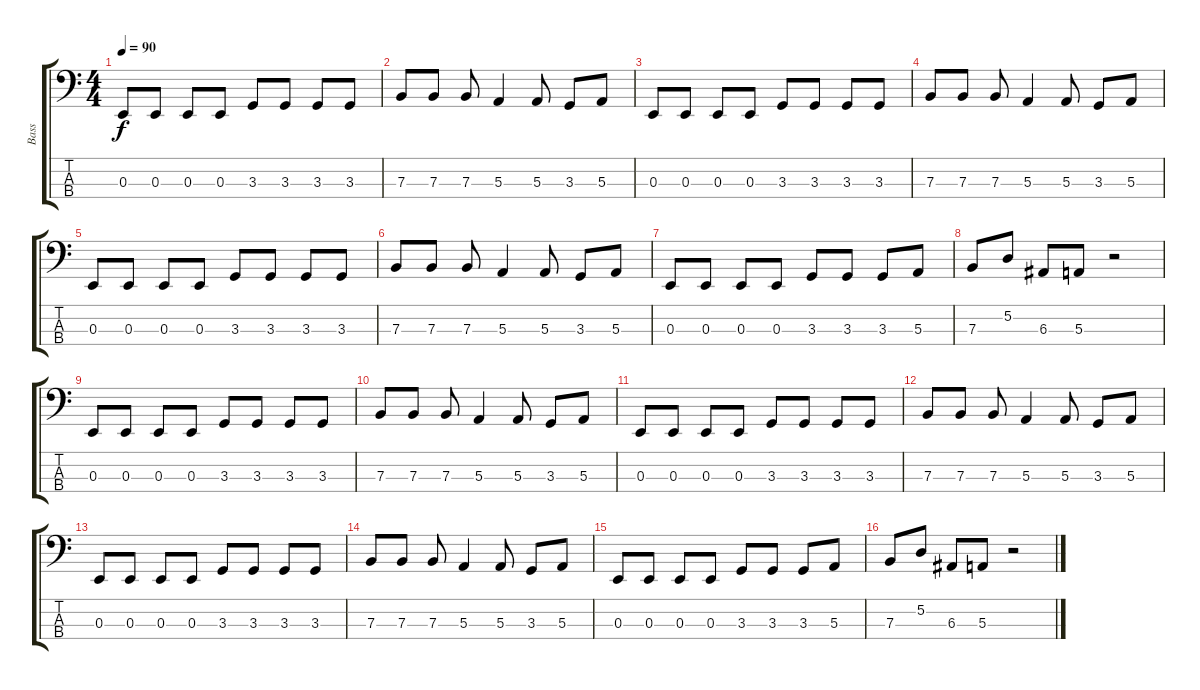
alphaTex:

\track ("Bass" "Bass") {instrument acousticbass}
\staff {score tabs}
\tuning (D2 A1 E1 B0) {hide}
\ts (4 4)
\tempo 90
\clef f4
\ks c
0.3.8{dy f instrument acousticbass} 0.3.8 0.3.8 0.3.8 3.3.8 3.3.8 3.3.8 3.3.8 |
7.3.8 7.3.8 7.3.8 5.3.4 5.3.8 3.3.8 5.3.8 |
0.3.8 0.3.8 0.3.8 0.3.8 3.3.8 3.3.8 3.3.8 3.3.8 |
7.3.8 7.3.8 7.3.8 5.3.4 5.3.8 3.3.8 5.3.8 |
0.3.8 0.3.8 0.3.8 0.3.8 3.3.8 3.3.8 3.3.8 3.3.8 |
7.3.8 7.3.8 7.3.8 5.3.4 5.3.8 3.3.8 5.3.8 |
0.3.8 0.3.8 0.3.8 0.3.8 3.3.8 3.3.8 3.3.8 5.3.8 |
7.3.8 5.2.8 6.3.8 5.3.8 r.2 |
0.3.8 0.3.8 0.3.8 0.3.8 3.3.8 3.3.8 3.3.8 3.3.8 |
7.3.8 7.3.8 7.3.8 5.3.4 5.3.8 3.3.8 5.3.8 |
0.3.8 0.3.8 0.3.8 0.3.8 3.3.8 3.3.8 3.3.8 3.3.8 |
7.3.8 7.3.8 7.3.8 5.3.4 5.3.8 3.3.8 5.3.8 |
0.3.8 0.3.8 0.3.8 0.3.8 3.3.8 3.3.8 3.3.8 3.3.8 |
7.3.8 7.3.8 7.3.8 5.3.4 5.3.8 3.3.8 5.3.8 |
0.3.8 0.3.8 0.3.8 0.3.8 3.3.8 3.3.8 3.3.8 5.3.8 |
7.3.8 5.2.8 6.3.8 5.3.8 r.2
